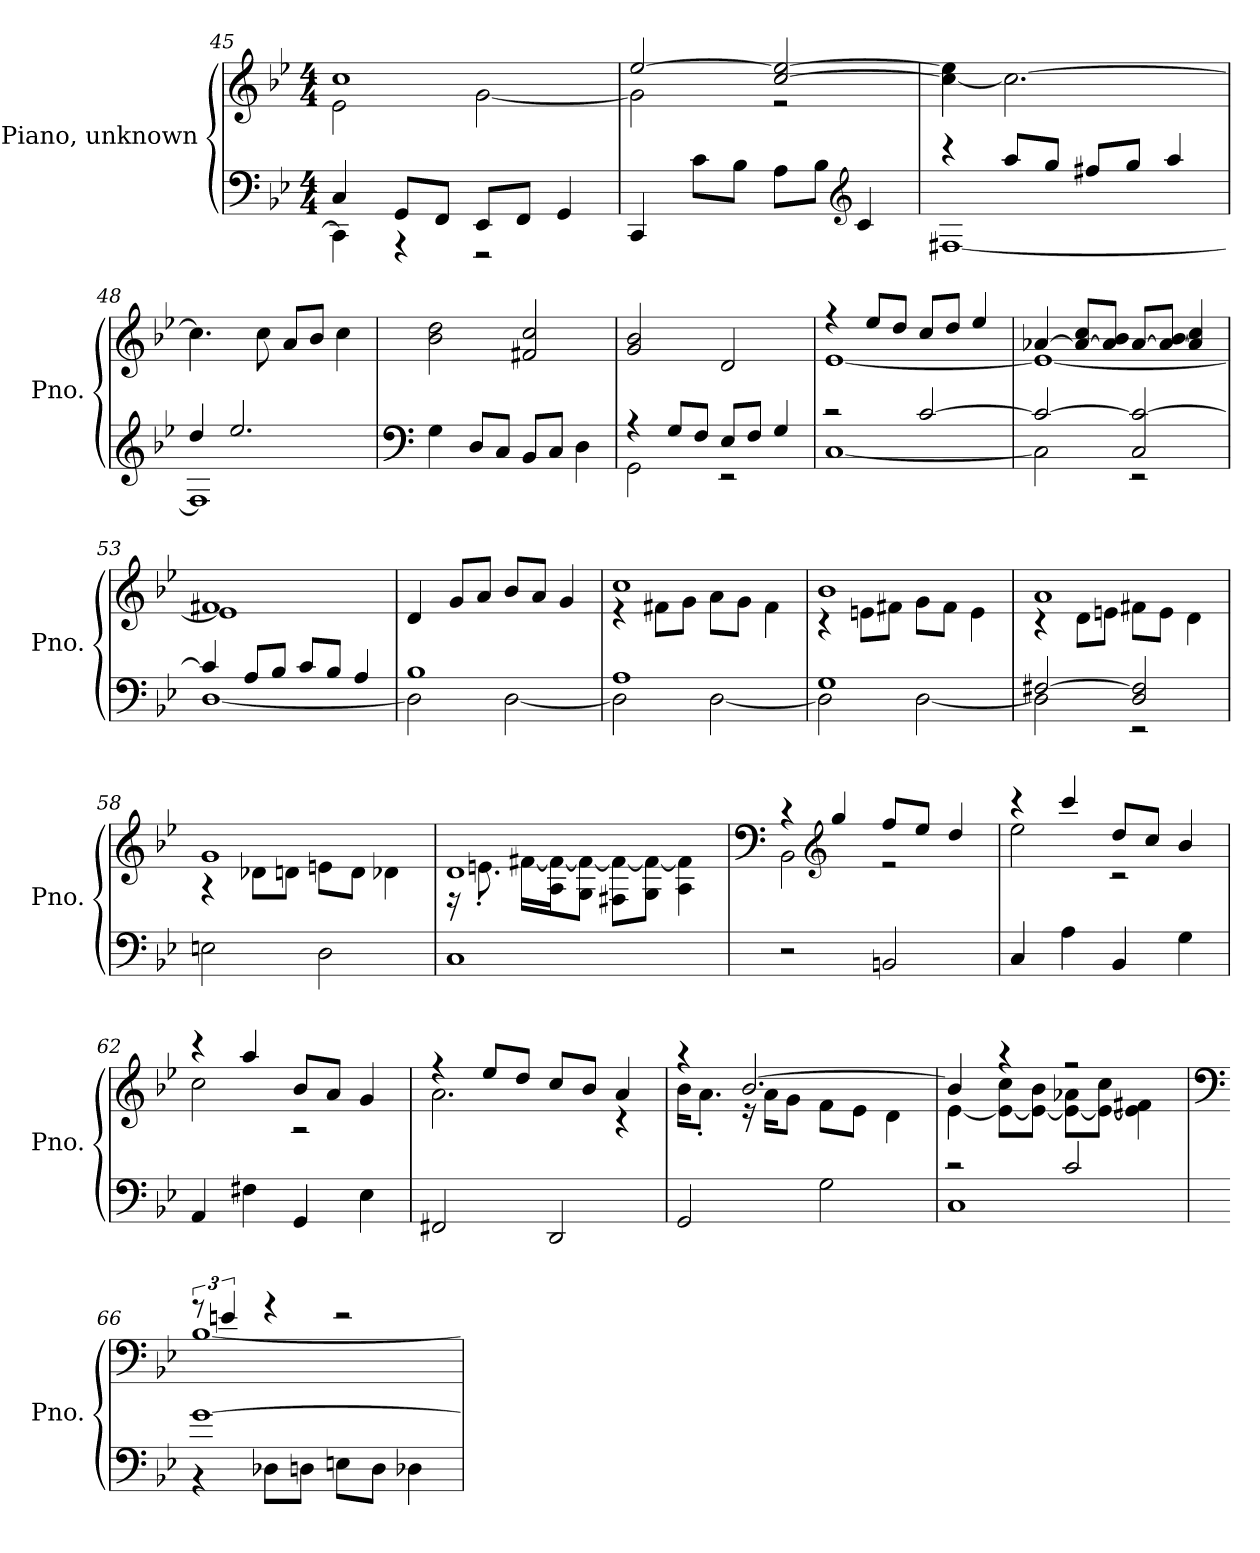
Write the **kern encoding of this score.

**kern	**kern
*part1	*part1
*staff2	*staff1
*I"Piano, unknown	*
*I'Pno.	*
*clefF4	*clefG2
*k[b-e-]	*k[b-e-]
*M4/4	*M4/4
=45	=45
*^	*^
4C/	4CC\]	1cc	2e-\
8GG/L	4r	.	.
8FF/J	.	.	.
8EE-/L	2r	.	[2g\
8FF/J	.	.	.
4GG/	.	.	.
*v	*v	*	*
!!LO:LB:g=z	!!
=46	=46	=46
4CC/	[2ee-/	2g\]
8c\L	.	.
8B-\J	.	.
8A\L	[2cc/ 2ee-/_	2r
8B-\J	.	.
*clefG2	*	*
4c/	.	.
*	*v	*v
=47	=47
*^	*
4r	[1F#X	4cc\_ 4ee-\]
8aa/L	.	2.cc\_
8gg/J	.	.
8ff#X/L	.	.
8gg/J	.	.
4aa/	.	.
=48	=48	=48
4dd/	1F#]	4.cc\]
2.ee-/	.	.
.	.	8cc\
.	.	8a/L
.	.	8b-/J
.	.	4cc\
*v	*v	*
=49	=49
*clefF4	*
4G\	2b-\ 2dd\
8D/L	.
8C/J	.
8BB-/L	2f#X/ 2cc/
8C/J	.
4D\	.
=50	=50
*^	*
4r	2GG\	2g/ 2b-/
8G/L	.	.
8F/J	.	.
8E-/L	2r	2d/
8F/J	.	.
4G/	.	.
!!LO:LB:g=z
=51	=51	=51
*	*	*^
2r	[1C	4r	[1e-
.	.	8ee-/L	.
.	.	8dd/J	.
[2c/	.	8cc/L	.
.	.	8dd/J	.
.	.	4ee-/	.
=52	=52	=52	=52
2c/_	2C\]	[4a-X/	1e-_
.	.	8a-/_ 8cc/L	.
.	.	8a-/] 8b-/J	.
2C/ 2c/_	2r	[8a-/L	.
.	.	8a-/_ 8b-/J	.
.	.	4a-/] 4cc/	.
=53	=53	=53	=53
4c/]	[1D	1f#X	1e-]
8A/L	.	.	.
8B-/J	.	.	.
8c/L	.	.	.
8B-/J	.	.	.
4A/	.	.	.
*	*	*v	*v
=54	=54	=54
1B-	2D\]	4d/
.	.	8g/L
.	.	8a/J
.	[2D\	8b-/L
.	.	8a/J
.	.	4g/
=55	=55	=55
*	*	*^
1A	2D\]	1cc	4r
.	.	.	8f#X\L
.	.	.	8g\J
.	[2D\	.	8a\L
.	.	.	8g\J
.	.	.	4f#\
!!LO:LB:g=z	!!
=56	=56	=56	=56
1G	2D\]	1b-	4r
.	.	.	8en\L
.	.	.	8f#X\J
.	[2D\	.	8g\L
.	.	.	8f#\J
.	.	.	4e\
=57	=57	=57	=57
[2F#X/	2D\]	1a	4r
.	.	.	8d\L
.	.	.	8en\J
2D/ 2F#/]	2r	.	8f#X\L
.	.	.	8e\J
.	.	.	4d\
*v	*v	*	*
=58	=58	=58
2En\	1g	4r
.	.	8d-X\L
.	.	8dn\J
2D\	.	8en\L
.	.	8d\J
.	.	4d-X\
=59	=59	=59
1C	1d	16r
.	.	8.en'\
.	.	[16f#X\LL
.	.	16A\ 16f#\_J
.	.	8G\ 8f#\_J
.	.	8F#X\ 8f#\_L
.	.	8G\ 8f#\_J
.	.	4A\ 4f#\]
!!LO:LB:g=z	!!
=60	=60	=60
*	*clefF4	*
2r	4r	2BB-\
*	*clefG2	*
.	4gg/	.
2BBn/	8ff/L	2r
.	8ee-/J	.
.	4dd/	.
=61	=61	=61
4C/	4r	2ee-\
4A\	4ccc/	.
4BB-/	8dd/L	2r
.	8cc/J	.
4G\	4b-/	.
=62	=62	=62
4AA/	4r	2cc\
4F#X\	4aa/	.
4GG/	8b-/L	2r
.	8a/J	.
4E-\	4g/	.
=63	=63	=63
2FF#X/	4r	2.a\
.	8ee-/L	.
.	8dd/J	.
2DD/	8cc/L	.
.	8b-/J	.
.	4a/	4r
=64	=64	=64
2GG/	4r	16b-\KL
.	.	8.a'\J
.	[2.b-/	16r
.	.	16a\KL
.	.	8g\J
2G\	.	8f\L
.	.	8e-\J
.	.	4d\
!!LO:PB:g=z	!!
=65	=65	=65
*^	*	*
2r	1C	4b-/]	[4e-\
.	.	4r	8e-\_ 8cc\L
.	.	.	8e-\_ 8b-\J
2c/	.	2r	8e-\_ 8a-X\L
.	.	.	8e-\_ 8cc\J
.	.	.	4e-\] 4f#X\
=66	=66	=66	=66
*	*	*clefF4	*
[1g	4r	12r	[1B-
.	.	6en/	.
.	8D-X\L	4r	.
.	8Dn\J	.	.
.	8En\L	2r	.
.	8D\J	.	.
.	4D-X\	.	.
*v	*v	*	*
*	*v	*v
=	=
*-	*-
